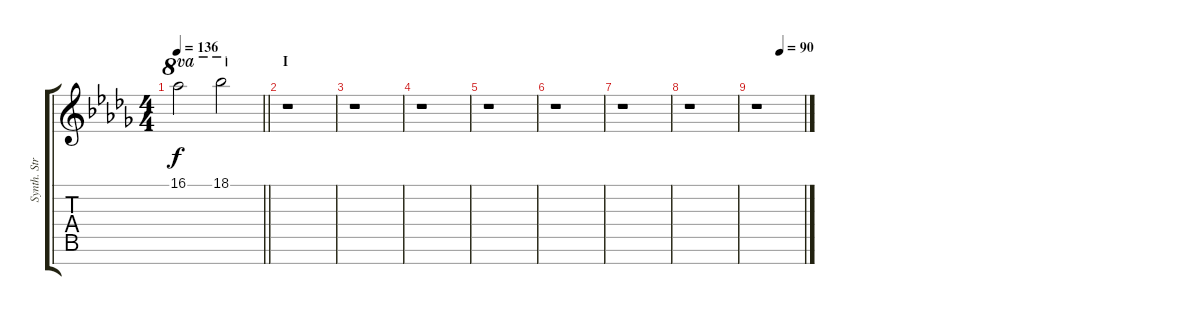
\track ("Synth. Strings" "Synth. Str") {instrument stringensemble1}
\staff {score tabs}
\tuning (E5 B4 G4 D4 A3 E3 B2) {hide}
\ts (4 4)
\tempo 136
\clef g2
\barLineRight lightlight
\ks db
16.1.2{ot 8va dy f} 18.1.2{ot 8va} |
\section ("" "I")
r.1 |
r.1 |
r.1 |
r.1 |
r.1 |
r.1 |
r.1 |
\tempo (90 0.5)
r.1
